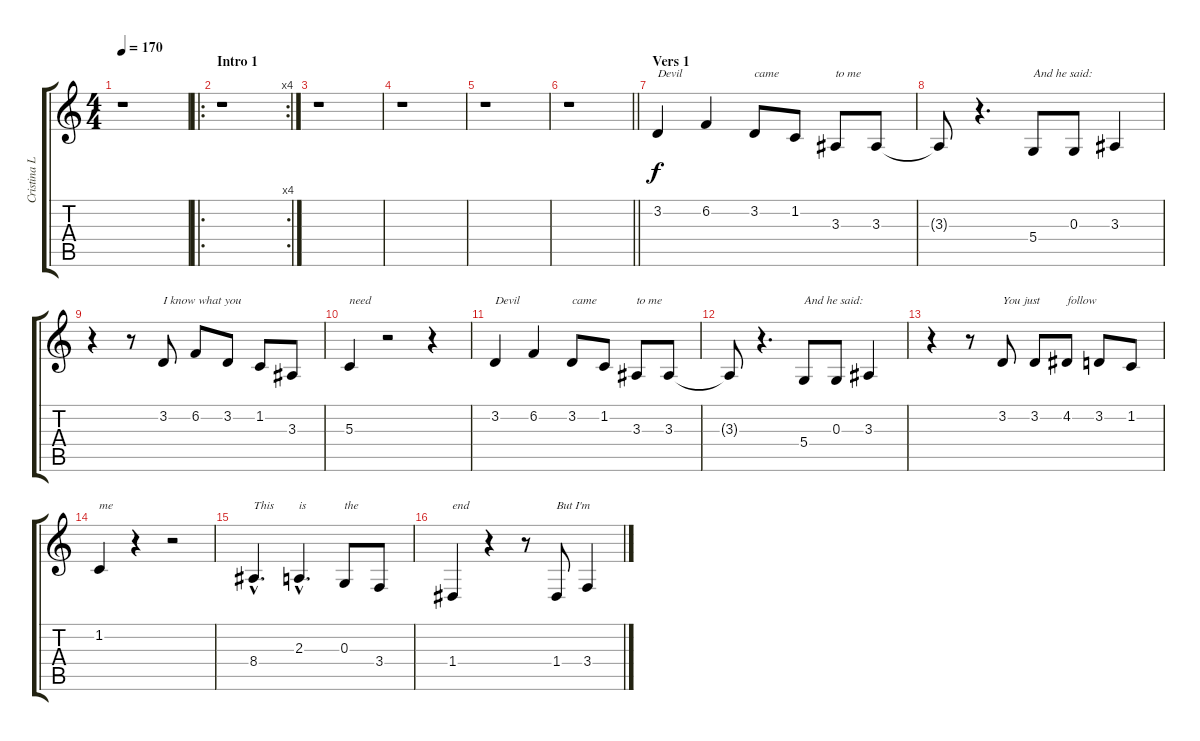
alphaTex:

\track ("Cristina Llanos (Veu)" "Cristina L") {instrument lead6voice}
\staff {score tabs}
\tuning (E4 B3 G3 D3 A2 E2) {hide}
\ts (4 4)
\tempo 170
\clef g2
\ks c
r.1{dy f instrument lead6voice} |
\ro
\rc 4
\section ("" "Intro 1")
r.1 |
r.1 |
r.1 |
r.1 |
\barLineRight lightlight
r.1 |
\section ("" "Vers 1")
3.2.4{txt "Devil "} 6.2.4 3.2.8{txt "came"} 1.2.8 3.3.8{txt "to me"} 3.3.8 |
3.3{t}.8 r.4{d} 5.4.8{txt "And he said:"} 0.3.8 3.3.4 |
r.4 r.8 3.2.8{txt "I know what you"} 6.2.8 3.2.8 1.2.8 3.3.8 |
5.3.4{txt "need"} r.2 r.4 |
3.2.4{txt "Devil "} 6.2.4 3.2.8{txt "came"} 1.2.8 3.3.8{txt "to me"} 3.3.8 |
3.3{t}.8 r.4{d} 5.4.8{txt "And he said:"} 0.3.8 3.3.4 |
r.4 r.8 3.2.8{txt "You just"} 3.2.8 4.2.8{txt "follow"} 3.2.8 1.2.8 |
1.2.4{txt "me"} r.4 r.2 |
8.4{hac}.4{d txt "This"} 2.3{hac}.4{d txt "is"} 0.3.8{txt "the"} 3.4.8 |
1.4.4{txt "end"} r.4 r.8 1.4.8{txt "But I'm"} 3.4.4
